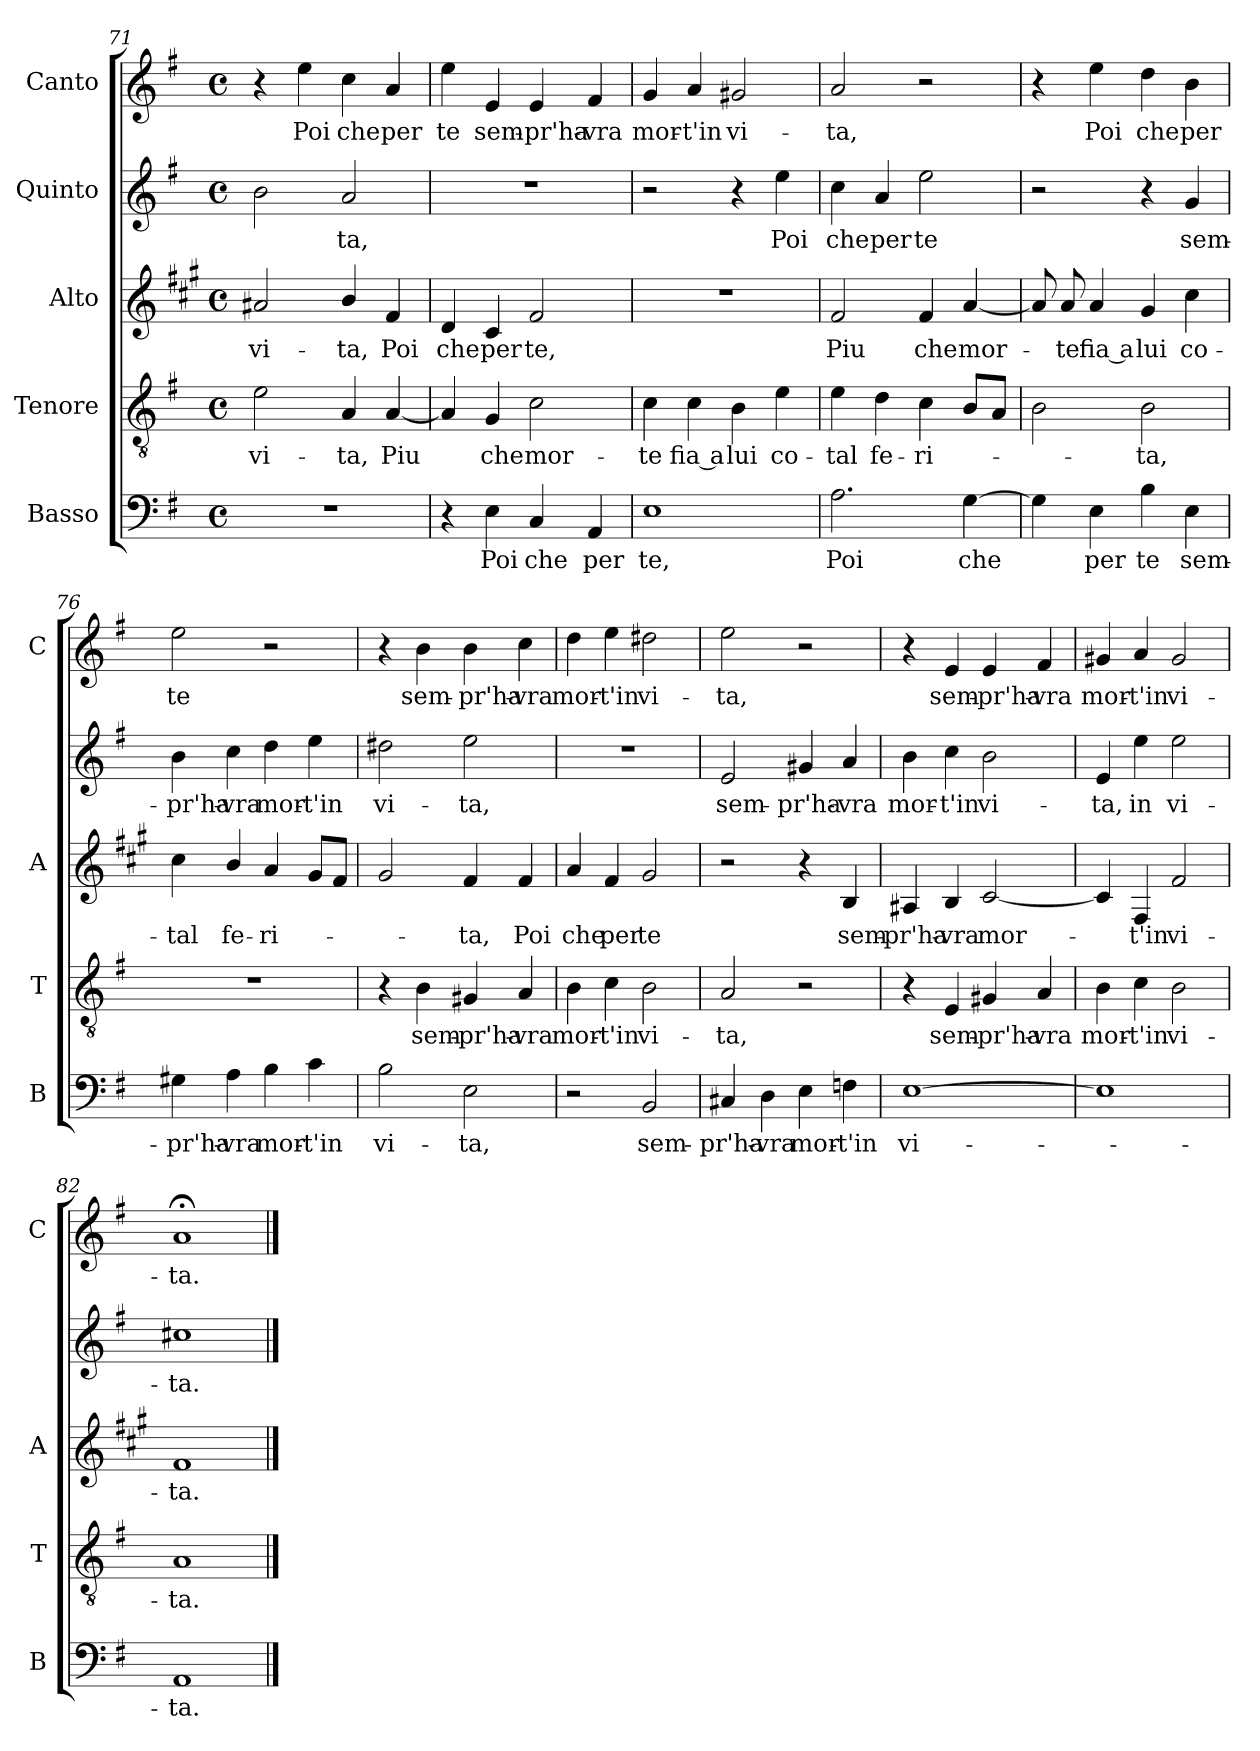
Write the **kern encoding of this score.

**kern	**text	**kern	**text	**kern	**text	**kern	**text	**kern	**text
*part5	*part5	*part4	*part4	*part3	*part3	*part2	*part2	*part1	*part1
*staff5	*staff5	*staff4	*staff4	*staff3	*staff3	*staff2	*staff2	*staff1	*staff1
*I"Basso	*	*I"Tenore	*	*I"Alto	*	*I"Quinto	*	*I"Canto	*
*I'B	*	*I'T	*	*I'A	*	*	*	*I'C	*
*clefF4	*	*clefGv2	*	*clefG2	*	*clefG2	*	*clefG2	*
*	*	*	*	*ITrd1c2	*	*	*	*	*
*k[f#]	*	*k[f#]	*	*k[f#]	*	*k[f#]	*	*k[f#]	*
*G:	*	*G:	*	*G:	*	*G:	*	*G:	*
*M4/4	*	*M4/4	*	*M4/4	*	*M4/4	*	*M4/4	*
*met(c)	*	*met(c)	*	*met(c)	*	*met(c)	*	*met(c)	*
=71	=71	=71	=71	=71	=71	=71	=71	=71	=71
!	!	!	!LO:LY:b	!	!LO:LY:b	!	!	!	!
1r	.	2e\	vi-	2g#X/	vi-	2b\	.	4r	.
!	!	!	!	!	!	!	!	!	!LO:LY:b
.	.	.	.	.	.	.	.	4ee\	Poi
!	!	!	!LO:LY:b	!	!LO:LY:b	!	!LO:LY:b	!	!LO:LY:b
.	.	4A/	-ta,	4a/	-ta,	2a/	-ta,	4cc\	che
!	!	!	!LO:LY:b	!	!LO:LY:b	!	!	!	!LO:LY:b
.	.	[4A/	Piu	4e/	Poi	.	.	4a/	per
=72	=72	=72	=72	=72	=72	=72	=72	=72	=72
!	!	!	!	!	!LO:LY:b	!	!	!	!LO:LY:b
4r	.	4A/]	.	4c/	che	1r	.	4ee\	te
!	!LO:LY:b	!	!LO:LY:b	!	!LO:LY:b	!	!	!	!LO:LY:b
4E\	Poi	4G/	che	4B/	per	.	.	4e/	sem-
!	!LO:LY:b	!	!LO:LY:b	!	!LO:LY:b	!	!	!	!LO:LY:b
4C/	che	2c\	mor-	2e/	te,	.	.	4e/	-pr'ha-
!	!LO:LY:b	!	!	!	!	!	!	!	!LO:LY:b
4AA/	per	.	.	.	.	.	.	4f#/	-vra
!!LO:PB:g=z
=73	=73	=73	=73	=73	=73	=73	=73	=73	=73
!	!LO:LY:b	!	!LO:LY:b	!	!	!	!	!	!LO:LY:b
1E	te,	4c\	-te	1r	.	2r	.	4g/	mor-
!	!	!	!LO:LY:b	!	!	!	!	!	!LO:LY:b
.	.	4c\	fia a	.	.	.	.	4a/	-t'in
!	!	!	!LO:LY:b	!	!	!	!	!	!LO:LY:b
.	.	4B\	lui	.	.	4r	.	2g#X/	vi-
!	!	!	!LO:LY:b	!	!	!	!LO:LY:b	!	!
.	.	4e\	co-	.	.	4ee\	Poi	.	.
=74	=74	=74	=74	=74	=74	=74	=74	=74	=74
!	!LO:LY:b	!	!LO:LY:b	!	!LO:LY:b	!	!LO:LY:b	!	!LO:LY:b
2.A\	Poi	4e\	-tal	2e/	Piu	4cc\	che	2a/	-ta,
!	!	!	!LO:LY:b	!	!	!	!LO:LY:b	!	!
.	.	4d\	fe-	.	.	4a/	per	.	.
!	!	!	!LO:LY:b	!	!LO:LY:b	!	!LO:LY:b	!	!
.	.	4c\	-ri-	4e/	che	2ee\	te	2r	.
!	!LO:LY:b	!	!	!	!LO:LY:b	!	!	!	!
[4G\	che	8B/L	.	[4g/	mor-	.	.	.	.
.	.	8A/J	.	.	.	.	.	.	.
=75	=75	=75	=75	=75	=75	=75	=75	=75	=75
4G\]	.	2B\	.	8g/]	.	2r	.	4r	.
!	!	!	!	!	!LO:LY:b	!	!	!	!
.	.	.	.	8g/	-te	.	.	.	.
!	!LO:LY:b	!	!	!	!LO:LY:b	!	!	!	!LO:LY:b
4E\	per	.	.	4g/	fia a	.	.	4ee\	Poi
!	!LO:LY:b	!	!LO:LY:b	!	!LO:LY:b	!	!	!	!LO:LY:b
4B\	te	2B\	-ta,	4f#/	lui	4r	.	4dd\	che
!	!LO:LY:b	!	!	!	!LO:LY:b	!	!LO:LY:b	!	!LO:LY:b
4E\	sem-	.	.	4b\	co-	4g/	sem-	4b\	per
=76	=76	=76	=76	=76	=76	=76	=76	=76	=76
!	!LO:LY:b	!	!	!	!LO:LY:b	!	!LO:LY:b	!	!LO:LY:b
4G#X\	-pr'ha-	1r	.	4b\	-tal	4b\	-pr'ha-	2ee\	te
!	!LO:LY:b	!	!	!	!LO:LY:b	!	!LO:LY:b	!	!
4A\	-vra	.	.	4a/	fe-	4cc\	-vra	.	.
!	!LO:LY:b	!	!	!	!LO:LY:b	!	!LO:LY:b	!	!
4B\	mor-	.	.	4g/	-ri-	4dd\	mor-	2r	.
!	!LO:LY:b	!	!	!	!	!	!LO:LY:b	!	!
4c\	-t'in	.	.	8f#/L	.	4ee\	-t'in	.	.
.	.	.	.	8e/J	.	.	.	.	.
=77	=77	=77	=77	=77	=77	=77	=77	=77	=77
!	!LO:LY:b	!	!	!	!	!	!LO:LY:b	!	!
2B\	vi-	4r	.	2f#/	.	2dd#X\	vi-	4r	.
!	!	!	!LO:LY:b	!	!	!	!	!	!LO:LY:b
.	.	4B\	sem-	.	.	.	.	4b\	sem-
!	!LO:LY:b	!	!LO:LY:b	!	!LO:LY:b	!	!LO:LY:b	!	!LO:LY:b
2E\	-ta,	4G#X/	-pr'ha-	4e/	-ta,	2ee\	-ta,	4b\	-pr'ha-
!	!	!	!LO:LY:b	!	!LO:LY:b	!	!	!	!LO:LY:b
.	.	4A/	-vra	4e/	Poi	.	.	4cc\	-vra
!!LO:LB:g=z
=78	=78	=78	=78	=78	=78	=78	=78	=78	=78
!	!	!	!LO:LY:b	!	!LO:LY:b	!	!	!	!LO:LY:b
2r	.	4B\	mor-	4g/	che	1r	.	4dd\	mor-
!	!	!	!LO:LY:b	!	!LO:LY:b	!	!	!	!LO:LY:b
.	.	4c\	-t'in	4e/	per	.	.	4ee\	-t'in
!	!LO:LY:b	!	!LO:LY:b	!	!LO:LY:b	!	!	!	!LO:LY:b
2BB/	sem-	2B\	vi-	2f#/	te	.	.	2dd#X\	vi-
=79	=79	=79	=79	=79	=79	=79	=79	=79	=79
!	!LO:LY:b	!	!LO:LY:b	!	!	!	!LO:LY:b	!	!LO:LY:b
4C#X/	-pr'ha-	2A/	-ta,	2r	.	2e/	sem-	2ee\	-ta,
!	!LO:LY:b	!	!	!	!	!	!	!	!
4D\	-vra	.	.	.	.	.	.	.	.
!	!LO:LY:b	!	!	!	!	!	!LO:LY:b	!	!
4E\	mor-	2r	.	4r	.	4g#X/	-pr'ha-	2r	.
!	!LO:LY:b	!	!	!	!LO:LY:b	!	!LO:LY:b	!	!
4Fn\	-t'in	.	.	4A/	sem-	4a/	-vra	.	.
=80	=80	=80	=80	=80	=80	=80	=80	=80	=80
!	!LO:LY:b	!	!	!	!LO:LY:b	!	!LO:LY:b	!	!
[1E	vi-	4r	.	4G#X/	-pr'ha-	4b\	mor-	4r	.
!	!	!	!LO:LY:b	!	!LO:LY:b	!	!LO:LY:b	!	!LO:LY:b
.	.	4E/	sem-	4A/	-vra	4cc\	-t'in	4e/	sem-
!	!	!	!LO:LY:b	!	!LO:LY:b	!	!LO:LY:b	!	!LO:LY:b
.	.	4G#X/	-pr'ha-	[2B/	mor-	2b\	vi-	4e/	-pr'ha-
!	!	!	!LO:LY:b	!	!	!	!	!	!LO:LY:b
.	.	4A/	-vra	.	.	.	.	4f#/	-vra
=81	=81	=81	=81	=81	=81	=81	=81	=81	=81
!	!	!	!LO:LY:b	!	!	!	!LO:LY:b	!	!LO:LY:b
1E]	.	4B\	mor-	4B/]	.	4e/	-ta,	4g#X/	mor-
!	!	!	!LO:LY:b	!	!LO:LY:b	!	!LO:LY:b	!	!LO:LY:b
.	.	4c\	-t'in	4E/	-t'in	4ee\	in	4a/	-t'in
!	!	!	!LO:LY:b	!	!LO:LY:b	!	!LO:LY:b	!	!LO:LY:b
.	.	2B\	vi-	2e/	vi-	2ee\	vi-	2g#/	vi-
=82	=82	=82	=82	=82	=82	=82	=82	=82	=82
!	!LO:LY:b	!	!LO:LY:b	!	!LO:LY:b	!	!LO:LY:b	!	!LO:LY:b
1AA	-ta.	1A	-ta.	1e	-ta.	1cc#X	-ta.	1a;<	-ta.
==	==	==	==	==	==	==	==	==	==
*-	*-	*-	*-	*-	*-	*-	*-	*-	*-
